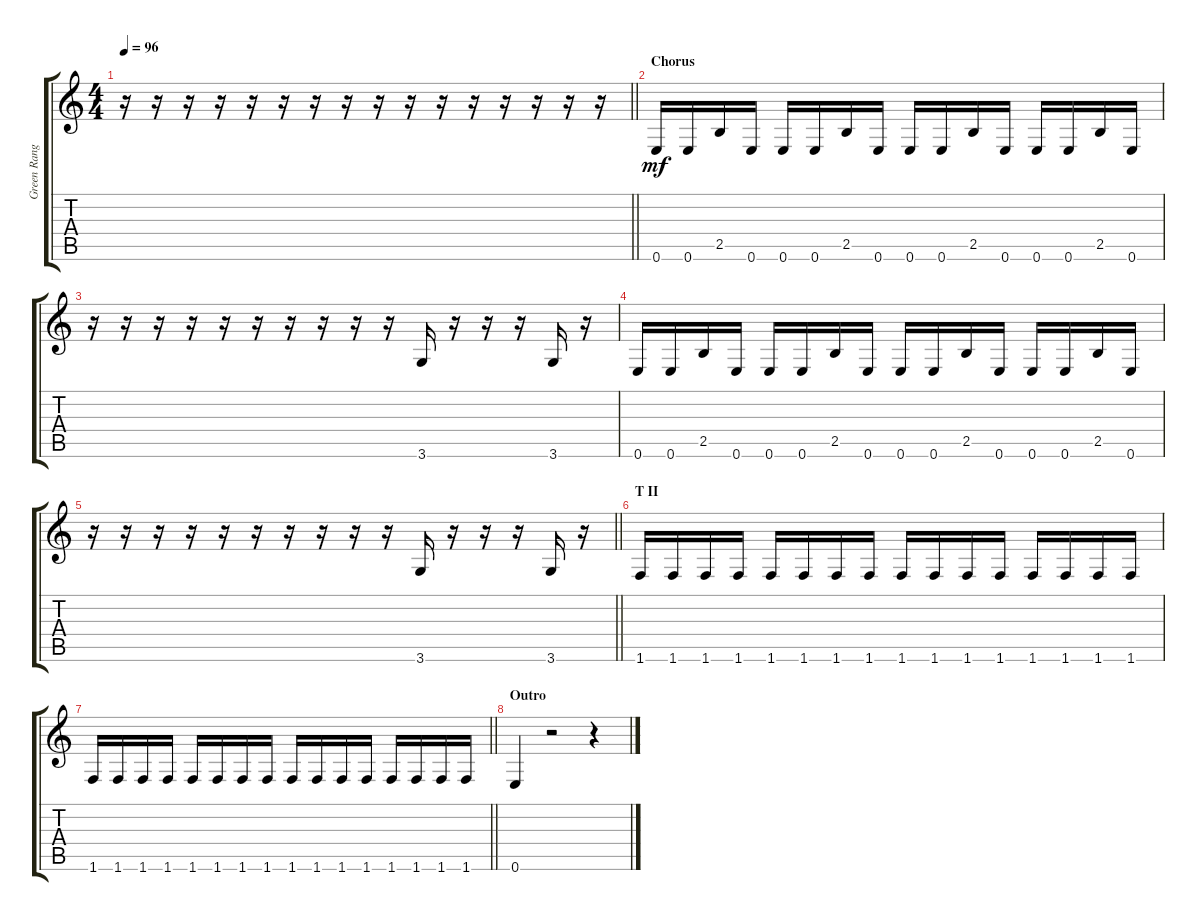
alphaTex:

\track ("Green Ranger Bass" "Green Rang") {instrument electricbassfinger}
\staff {score tabs}
\tuning (E4 B3 G3 D3 A2 E2) {hide}
\ts (4 4)
\tempo 96
\clef g2
\barLineRight lightlight
\ks c
r.16{dy mf} r.16 r.16 r.16 r.16 r.16 r.16 r.16 r.16 r.16 r.16 r.16 r.16 r.16 r.16 r.16 |
\section ("" "Chorus")
0.6.16 0.6.16 2.5.16 0.6.16 0.6.16 0.6.16 2.5.16 0.6.16 0.6.16 0.6.16 2.5.16 0.6.16 0.6.16 0.6.16 2.5.16 0.6.16 |
r.16 r.16 r.16 r.16 r.16 r.16 r.16 r.16 r.16 r.16 3.6.16 r.16 r.16 r.16 3.6.16 r.16 |
0.6.16 0.6.16 2.5.16 0.6.16 0.6.16 0.6.16 2.5.16 0.6.16 0.6.16 0.6.16 2.5.16 0.6.16 0.6.16 0.6.16 2.5.16 0.6.16 |
\barLineRight lightlight
r.16 r.16 r.16 r.16 r.16 r.16 r.16 r.16 r.16 r.16 3.6.16 r.16 r.16 r.16 3.6.16 r.16 |
\section ("" "T II")
1.6.16 1.6.16 1.6.16 1.6.16 1.6.16 1.6.16 1.6.16 1.6.16 1.6.16 1.6.16 1.6.16 1.6.16 1.6.16 1.6.16 1.6.16 1.6.16 |
\barLineRight lightlight
1.6.16 1.6.16 1.6.16 1.6.16 1.6.16 1.6.16 1.6.16 1.6.16 1.6.16 1.6.16 1.6.16 1.6.16 1.6.16 1.6.16 1.6.16 1.6.16 |
\section ("" "Outro")
0.6.4 r.2 r.4
